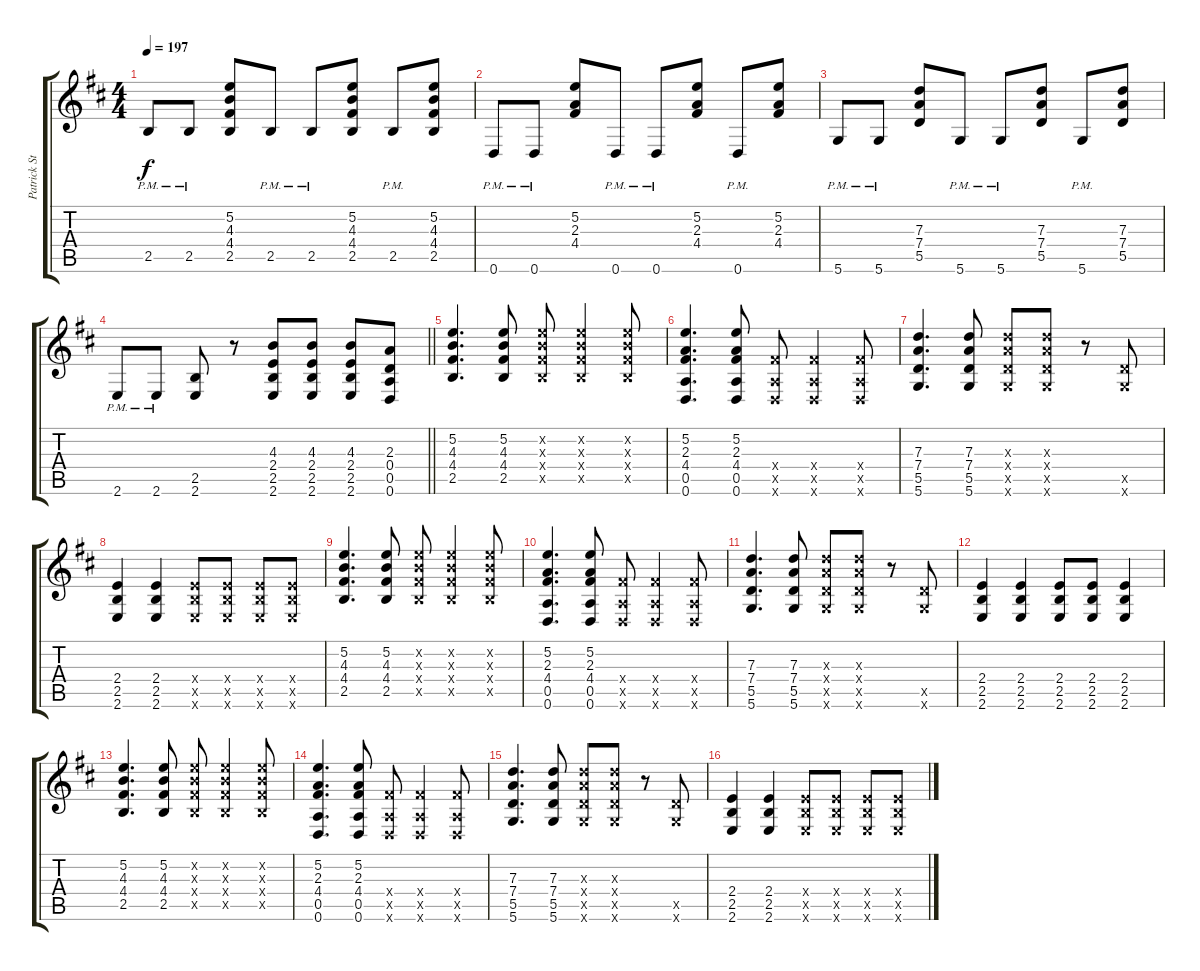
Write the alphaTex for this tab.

\track ("Patrick Stump (Rhythm Guitar)" "Patrick St") {instrument distortionguitar}
\staff {score tabs}
\tuning (E4 B3 G3 D3 A2 D2) {hide}
\ts (4 4)
\tempo 197
\clef g2
\ks d
2.5{pm}.8{dy f} 2.5{pm}.8 (5.2 4.3 4.4 2.5).8 2.5{pm}.8 2.5{pm}.8 (5.2 4.3 4.4 2.5).8 2.5{pm}.8 (5.2 4.3 4.4 2.5).8 |
0.6{pm}.8 0.6{pm}.8 (5.2 2.3 4.4).8 0.6{pm}.8 0.6{pm}.8 (5.2 2.3 4.4).8 0.6{pm}.8 (5.2 2.3 4.4).8 |
5.6{pm}.8 5.6{pm}.8 (7.3 7.4 5.5).8 5.6{pm}.8 5.6{pm}.8 (7.3 7.4 5.5).8 5.6{pm}.8 (7.3 7.4 5.5).8 |
\barLineRight lightlight
2.6{pm}.8 2.6{pm}.8 (2.5 2.6).8 r.8 (4.3 2.4 2.5 2.6).8 (4.3 2.4 2.5 2.6).8 (4.3 2.4 2.5 2.6).8 (2.3 0.4 0.5 0.6).8 |
(5.2 4.3 4.4 2.5).4{d} (5.2 4.3 4.4 2.5).8 (5.2{x} 4.3{x} 4.4{x} 2.5{x}).8 (5.2{x} 4.3{x} 4.4{x} 2.5{x}).4 (5.2{x} 4.3{x} 4.4{x} 2.5{x}).8 |
(5.2 2.3 4.4 0.5 0.6).4{d} (5.2 2.3 4.4 0.5 0.6).8 (4.4{x} 0.5{x} 0.6{x}).8 (4.4{x} 0.5{x} 0.6{x}).4 (4.4{x} 0.5{x} 0.6{x}).8 |
(7.3 7.4 5.5 5.6).4{d} (7.3 7.4 5.5 5.6).8 (7.3{x} 7.4{x} 5.5{x} 5.6{x}).8 (7.3{x} 7.4{x} 5.5{x} 5.6{x}).8 r.8 (5.5{x} 5.6{x}).8 |
(2.4 2.5 2.6).4 (2.4 2.5 2.6).4 (2.4{x} 2.5{x} 2.6{x}).8 (2.4{x} 2.5{x} 2.6{x}).8 (2.4{x} 2.5{x} 2.6{x}).8 (2.4{x} 2.5{x} 2.6{x}).8 |
(5.2 4.3 4.4 2.5).4{d} (5.2 4.3 4.4 2.5).8 (5.2{x} 4.3{x} 4.4{x} 2.5{x}).8 (5.2{x} 4.3{x} 4.4{x} 2.5{x}).4 (5.2{x} 4.3{x} 4.4{x} 2.5{x}).8 |
(5.2 2.3 4.4 0.5 0.6).4{d} (5.2 2.3 4.4 0.5 0.6).8 (4.4{x} 0.5{x} 0.6{x}).8 (4.4{x} 0.5{x} 0.6{x}).4 (4.4{x} 0.5{x} 0.6{x}).8 |
(7.3 7.4 5.5 5.6).4{d} (7.3 7.4 5.5 5.6).8 (7.3{x} 7.4{x} 5.5{x} 5.6{x}).8 (7.3{x} 7.4{x} 5.5{x} 5.6{x}).8 r.8 (5.5{x} 5.6{x}).8 |
(2.4 2.5 2.6).4 (2.4 2.5 2.6).4 (2.4 2.5 2.6).8 (2.4 2.5 2.6).8 (2.4 2.5 2.6).4 |
(5.2 4.3 4.4 2.5).4{d} (5.2 4.3 4.4 2.5).8 (5.2{x} 4.3{x} 4.4{x} 2.5{x}).8 (5.2{x} 4.3{x} 4.4{x} 2.5{x}).4 (5.2{x} 4.3{x} 4.4{x} 2.5{x}).8 |
(5.2 2.3 4.4 0.5 0.6).4{d} (5.2 2.3 4.4 0.5 0.6).8 (4.4{x} 0.5{x} 0.6{x}).8 (4.4{x} 0.5{x} 0.6{x}).4 (4.4{x} 0.5{x} 0.6{x}).8 |
(7.3 7.4 5.5 5.6).4{d} (7.3 7.4 5.5 5.6).8 (7.3{x} 7.4{x} 5.5{x} 5.6{x}).8 (7.3{x} 7.4{x} 5.5{x} 5.6{x}).8 r.8 (5.5{x} 5.6{x}).8 |
(2.4 2.5 2.6).4 (2.4 2.5 2.6).4 (2.4{x} 2.5{x} 2.6{x}).8 (2.4{x} 2.5{x} 2.6{x}).8 (2.4{x} 2.5{x} 2.6{x}).8 (2.4{x} 2.5{x} 2.6{x}).8
